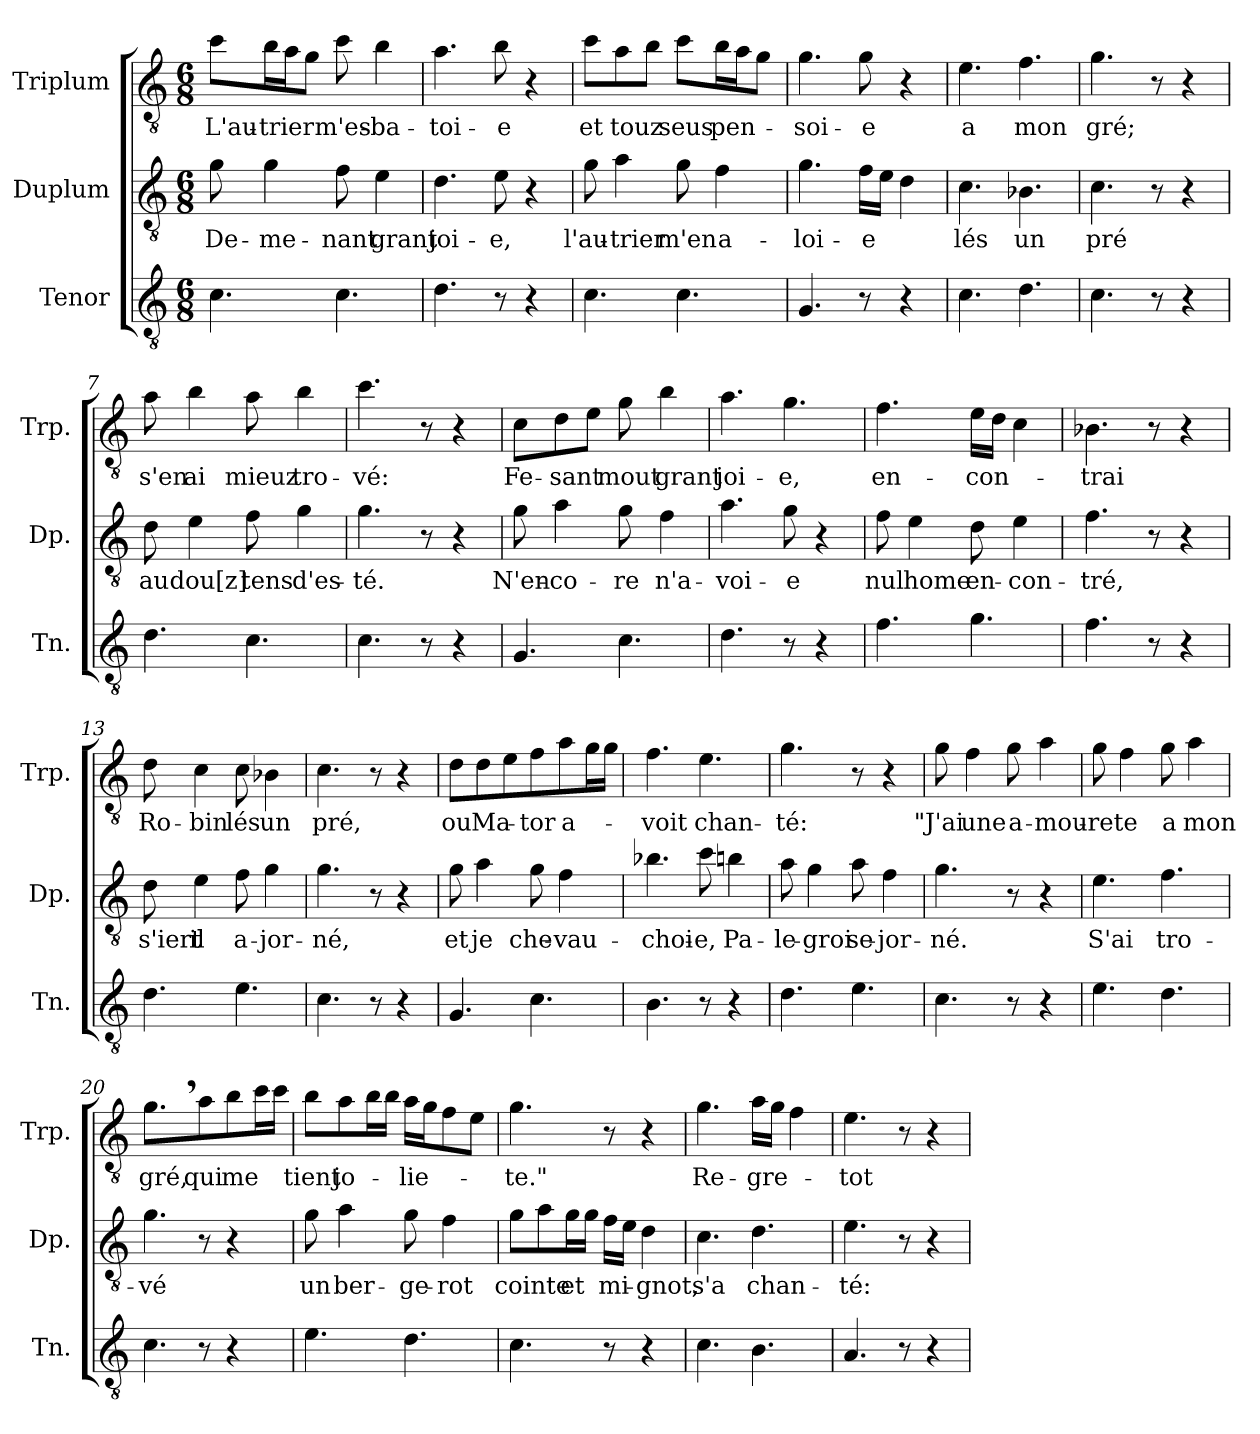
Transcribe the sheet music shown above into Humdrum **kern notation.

**kern	**kern	**text	**kern	**text
*part3	*part2	*part2	*part1	*part1
*staff3	*staff2	*staff2	*staff1	*staff1
*I"Tenor	*I"Duplum	*	*I"Triplum	*
*I'Tn.	*I'Dp.	*	*I'Trp.	*
*clefGv2	*clefGv2	*	*clefGv2	*
*k[]	*k[]	*	*k[]	*
*M6/8	*M6/8	*	*M6/8	*
=1	=1	=1	=1	=1
!	!	!LO:LY:b	!	!LO:LY:b
4.c\	8g\	De-	8cc\L	L'au-
!	!	!LO:LY:b	!	!LO:LY:b
.	4g\	-me-	16b\L	-trier
.	.	.	16a\J	.
.	.	.	8g\J	.
!	!	!LO:LY:b	!	!LO:LY:b
4.c\	8f\	-nant	8cc\	m'es-
!	!	!LO:LY:b	!	!LO:LY:b
.	4e\	grant	4b\	-ba-
=2	=2	=2	=2	=2
!	!	!LO:LY:b	!	!LO:LY:b
4.d\	4.d\	joi-	4.a\	-toi-
!	!	!LO:LY:b	!	!LO:LY:b
8r	8e\	-e,	8b\	-e
4r	4r	.	4r	.
=3	=3	=3	=3	=3
!	!	!LO:LY:b	!	!LO:LY:b
4.c\	8g\	l'au-	8cc\L	et
!	!	!LO:LY:b	!	!LO:LY:b
.	4a\	-trier	8a\	touz
.	.	.	8b\J	.
!	!	!LO:LY:b	!	!LO:LY:b
4.c\	8g\	m'en	8cc\L	seus
!	!	!LO:LY:b	!	!LO:LY:b
.	4f\	a-	16b\L	pen-
.	.	.	16a\J	.
.	.	.	8g\J	.
=4	=4	=4	=4	=4
!	!	!LO:LY:b	!	!LO:LY:b
4.G/	4.g\	-loi-	4.g\	-soi-
!	!	!LO:LY:b	!	!LO:LY:b
8r	16f\LL	-e	8g\	-e
.	16e\JJ	.	.	.
4r	4d\	.	4r	.
=5	=5	=5	=5	=5
!	!	!LO:LY:b	!	!LO:LY:b
4.c\	4.c\	lés	4.e\	a
!	!	!LO:LY:b	!	!LO:LY:b
4.d\	4.B-X\	un	4.f\	mon
=6	=6	=6	=6	=6
!	!	!LO:LY:b	!	!LO:LY:b
4.c\	4.c\	pré	4.g\	gré;
8r	8r	.	8r	.
4r	4r	.	4r	.
!!LO:LB:g=z
=7	=7	=7	=7	=7
!	!	!LO:LY:b	!	!LO:LY:b
4.d\	8d\	au	8a\	s'en
!	!	!LO:LY:b	!	!LO:LY:b
.	4e\	dou[z]	4b\	ai
!	!	!LO:LY:b	!	!LO:LY:b
4.c\	8f\	tens	8a\	mieuz
!	!	!LO:LY:b	!	!LO:LY:b
.	4g\	d'es-	4b\	tro-
=8	=8	=8	=8	=8
!	!	!LO:LY:b	!	!LO:LY:b
4.c\	4.g\	-té.	4.cc\	-vé:
8r	8r	.	8r	.
4r	4r	.	4r	.
=9	=9	=9	=9	=9
!	!	!LO:LY:b	!	!LO:LY:b
4.G/	8g\	N'en-	8c\L	Fe-
!	!	!LO:LY:b	!	!LO:LY:b
.	4a\	-co-	8d\	-sant
.	.	.	8e\J	.
!	!	!LO:LY:b	!	!LO:LY:b
4.c\	8g\	-re	8g\	mout
!	!	!LO:LY:b	!	!LO:LY:b
.	4f\	n'a-	4b\	grant
=10	=10	=10	=10	=10
!	!	!LO:LY:b	!	!LO:LY:b
4.d\	4.a\	-voi-	4.a\	joi-
!	!	!LO:LY:b	!	!LO:LY:b
8r	8g\	-e	4.g\	-e,
4r	4r	.	.	.
=11	=11	=11	=11	=11
!	!	!LO:LY:b	!	!LO:LY:b
4.f\	8f\	nul	4.f\	en-
!	!	!LO:LY:b	!	!
.	4e\	home	.	.
!	!	!LO:LY:b	!	!LO:LY:b
4.g\	8d\	en-	16e\LL	-con-
.	.	.	16d\JJ	.
!	!	!LO:LY:b	!	!
.	4e\	-con-	4c\	.
=12	=12	=12	=12	=12
!	!	!LO:LY:b	!	!LO:LY:b
4.f\	4.f\	-tré,	4.B-X\	-trai
8r	8r	.	8r	.
4r	4r	.	4r	.
!!LO:LB:g=z
=13	=13	=13	=13	=13
!	!	!LO:LY:b	!	!LO:LY:b
4.d\	8d\	s'iert	8d\	Ro-
!	!	!LO:LY:b	!	!LO:LY:b
.	4e\	il	4c\	-bin
!	!	!LO:LY:b	!	!LO:LY:b
4.e\	8f\	a-	8c\	lés
!	!	!LO:LY:b	!	!LO:LY:b
.	4g\	-jor-	4B-X\	un
=14	=14	=14	=14	=14
!	!	!LO:LY:b	!	!LO:LY:b
4.c\	4.g\	-né,	4.c\	pré,
8r	8r	.	8r	.
4r	4r	.	4r	.
=15	=15	=15	=15	=15
!	!	!LO:LY:b	!	!LO:LY:b
4.G/	8g\	et	8d\L	ou
!	!	!LO:LY:b	!	!LO:LY:b
.	4a\	je	8d\	Ma-
.	.	.	8e\J	.
!	!	!LO:LY:b	!	!LO:LY:b
4.c\	8g\	che-	8f\L	-tor
!	!	!LO:LY:b	!	!LO:LY:b
.	4f\	-vau-	8a\	a-
*	*	*	*tremolo	*
.	.	.	16g\	.
.	.	.	16g\JJ	.
*	*	*	*Xtremolo	*
=16	=16	=16	=16	=16
!	!	!LO:LY:b	!	!LO:LY:b
4.B\	4.b-i\	-choi-	4.f\	-voit
!	!	!LO:LY:b	!	!LO:LY:b
8r	8cc\	-e,	4.e\	chan-
!	!	!LO:LY:b	!	!
4r	4bn\	Pa-	.	.
=17	=17	=17	=17	=17
!	!	!LO:LY:b	!	!LO:LY:b
4.d\	8a\	-le-	4.g\	-té:
!	!	!LO:LY:b	!	!
.	4g\	-groi	.	.
!	!	!LO:LY:b	!	!
4.e\	8a\	se-	8r	.
!	!	!LO:LY:b	!	!
.	4f\	-jor-	4r	.
=18	=18	=18	=18	=18
!	!	!LO:LY:b	!	!LO:LY:b
4.c\	4.g\	-né.	8g\	"J'ai
!	!	!	!	!LO:LY:b
.	.	.	4f\	une
!	!	!	!	!LO:LY:b
8r	8r	.	8g\	a-
!	!	!	!	!LO:LY:b
4r	4r	.	4a\	-mou-
!!LO:PB:g=z
=19	=19	=19	=19	=19
!	!	!LO:LY:b	!	!LO:LY:b
4.e\	4.e\	S'ai	8g\	-rete
.	.	.	4f\	.
!	!	!LO:LY:b	!	!LO:LY:b
4.d\	4.f\	tro-	8g\	a
!	!	!	!	!LO:LY:b
.	.	.	4a\	mon
=20	=20	=20	=20	=20
!	!	!LO:LY:b	!	!LO:LY:b
4.c\	4.g\	-vé	4.g,\	gré,
!	!	!	!	!LO:LY:b
8r	8r	.	8a\L	qui
!	!	!	!	!LO:LY:b
4r	4r	.	8b\	me
*	*	*	*tremolo	*
.	.	.	16cc\	.
.	.	.	16cc\JJ	.
*	*	*	*Xtremolo	*
=21	=21	=21	=21	=21
!	!	!LO:LY:b	!	!LO:LY:b
4.e\	8g\	un	8b\L	tient
!	!	!LO:LY:b	!	!LO:LY:b
.	4a\	ber-	8a\	jo-
*	*	*	*tremolo	*
.	.	.	16b\	.
.	.	.	16b\JJ	.
*	*	*	*Xtremolo	*
!	!	!LO:LY:b	!	!LO:LY:b
4.d\	8g\	-ge-	16a\LL	-lie-
.	.	.	16g\J	.
!	!	!LO:LY:b	!	!
.	4f\	-rot	8f\	.
.	.	.	8e\J	.
=22	=22	=22	=22	=22
!	!	!LO:LY:b	!	!LO:LY:b
4.c\	8g\L	cointe	4.g\	-te."
.	8a\	.	.	.
!	!	!LO:LY:b	!	!
*	*tremolo	*	*	*
.	16g\	et	.	.
.	16g\JJ	.	.	.
*	*Xtremolo	*	*	*
!	!	!LO:LY:b	!	!
8r	16f\LL	mi-	8r	.
.	16e\JJ	.	.	.
!	!	!LO:LY:b	!	!
4r	4d\	-gnot,	4r	.
=23	=23	=23	=23	=23
!	!	!LO:LY:b	!	!LO:LY:b
4.c\	4.c\	s'a	4.g\	Re-
!	!	!LO:LY:b	!	!LO:LY:b
4.B\	4.d\	chan-	16a\LL	-gre-
.	.	.	16g\JJ	.
.	.	.	4f\	.
=24	=24	=24	=24	=24
!	!	!LO:LY:b	!	!LO:LY:b
4.A/	4.e\	-té:	4.e\	-tot
8r	8r	.	8r	.
4r	4r	.	4r	.
=	=	=	=	=
*-	*-	*-	*-	*-
